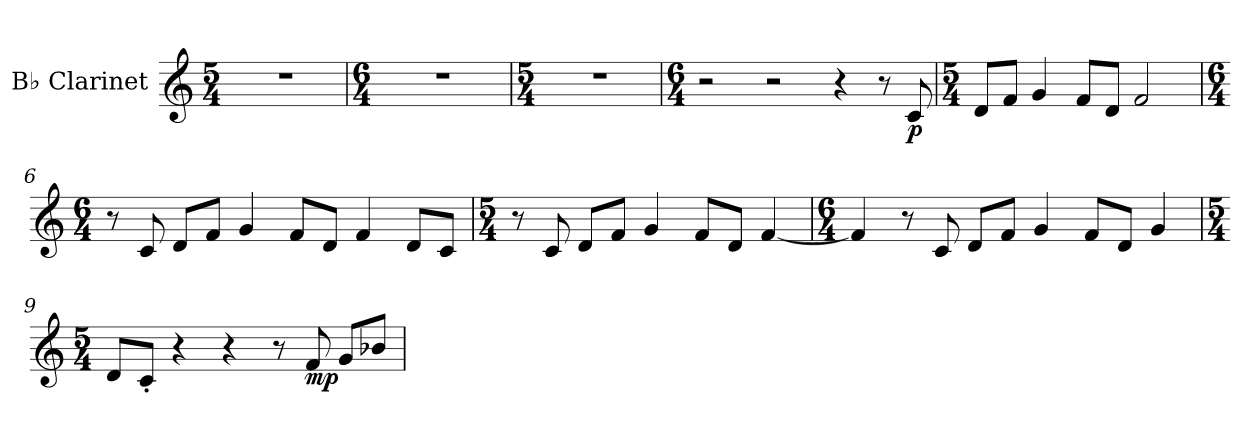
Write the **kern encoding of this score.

**kern	**dynam
*part1	*part1
*staff1	*staff1
*I"B♭ Clarinet	*
*I'B♭ Cl.	*
*clefG2	*
*ITrd1c2	*
*k[b-e-]	*
*M5/4	*
*MM136	*
=1	=1
4%5r	.
=2	=2
*M6/4	*
1.r	.
=3	=3
*M5/4	*
4%5r	.
=4	=4
*M6/4	*
2r	.
2r	.
4r	.
8r	.
!	!LO:DY:b
8B-/	p
=5	=5
*M5/4	*
8c/L	.
8e-/J	.
4f/	.
8e-/L	.
8c/J	.
2e-/	.
=6	=6
*M6/4	*
8r	.
8B-/	.
8c/L	.
8e-/J	.
4f/	.
8e-/L	.
8c/J	.
4e-/	.
8c/L	.
8B-/J	.
!!LO:LB:g=z
=7	=7
*M5/4	*
8r	.
8B-/	.
8c/L	.
8e-/J	.
4f/	.
8e-/L	.
8c/J	.
[4e-/	.
=8	=8
*M6/4	*
4e-/]	.
8r	.
8B-/	.
8c/L	.
8e-/J	.
4f/	.
8e-/L	.
8c/J	.
4f/	.
=9	=9
*M5/4	*
8c/L	.
8B-'/J	.
4r	.
4r	.
8r	.
!	!LO:DY:b
8e-/	mp
8f/L	.
8a-X/J	.
=	=
*-	*-
